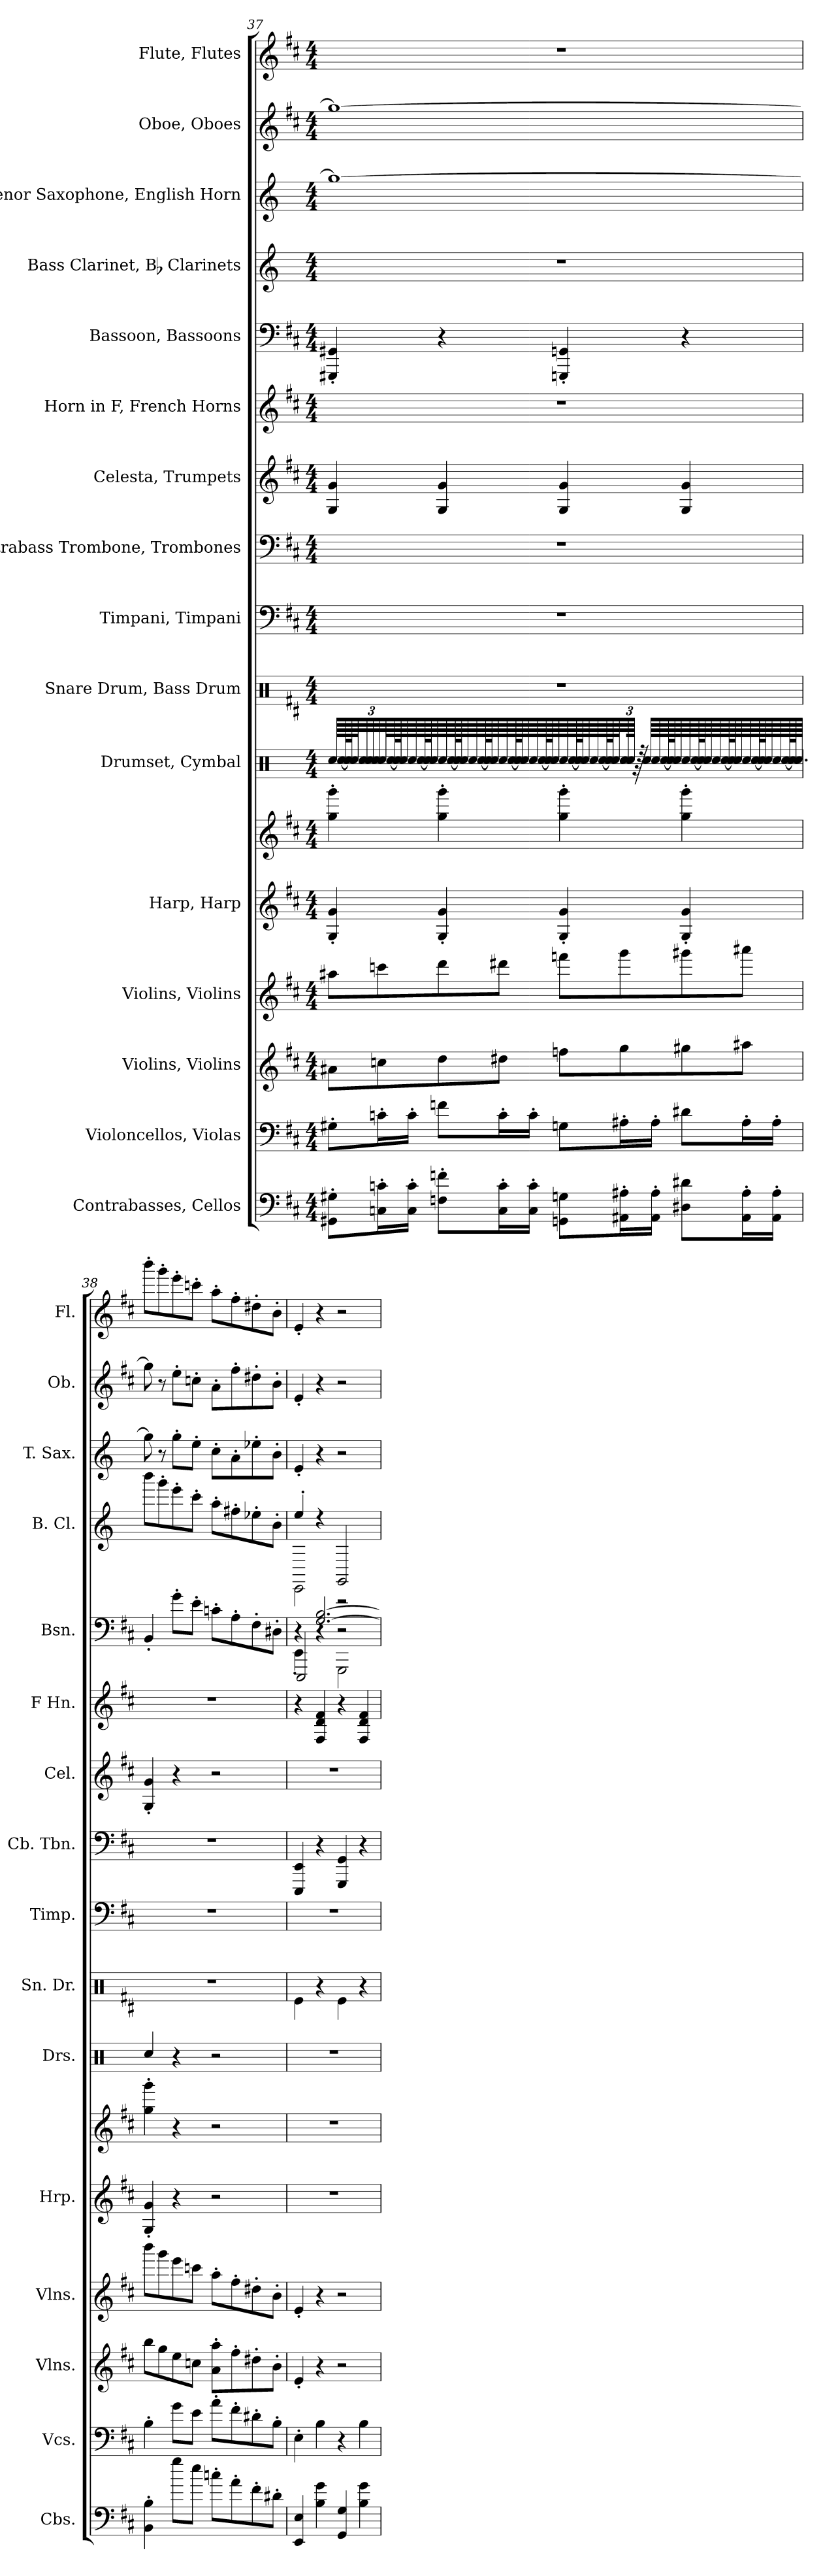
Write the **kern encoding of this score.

**kern	**kern	**kern	**kern	**kern	**kern	**kern	**kern	**kern	**kern	**kern	**kern	**kern	**kern	**kern	**kern	**kern
*part16	*part15	*part14	*part13	*part12	*part12	*part11	*part10	*part9	*part8	*part7	*part6	*part5	*part4	*part3	*part2	*part1
*staff17	*staff16	*staff15	*staff14	*staff13	*staff12	*staff11	*staff10	*staff9	*staff8	*staff7	*staff6	*staff5	*staff4	*staff3	*staff2	*staff1
*I"Contrabasses, Cellos	*I"Violoncellos, Violas	*I"Violins, Violins	*I"Violins, Violins	*I"Harp, Harp	*	*I"Drumset, Cymbal	*I"Snare Drum, Bass Drum	*I"Timpani, Timpani	*I"Contrabass Trombone, Trombones	*I"Celesta, Trumpets	*I"Horn in F, French Horns	*I"Bassoon, Bassoons	*I"Bass Clarinet, B-flat Clarinets	*I"Tenor Saxophone, English Horn	*I"Oboe, Oboes	*I"Flute, Flutes
*I'Cbs.	*I'Vcs.	*I'Vlns.	*I'Vlns.	*I'Hrp.	*	*I'Drs.	*I'Sn. Dr.	*I'Timp.	*I'Cb. Tbn.	*I'Cel.	*I'F Hn.	*I'Bsn.	*I'B. Cl.	*I'T. Sax.	*I'Ob.	*I'Fl.
!!LO:PB:g=z
*clefF4	*clefF4	*clefG2	*clefG2	*clefG2	*clefG2	*clefX	*clefX	*clefF4	*clefF4	*clefG2	*clefG2	*clefF4	*clefG2	*clefG2	*clefG2	*clefG2
*ITrd7c12	*	*	*	*	*	*	*	*	*	*ITrd-7c-12	*ITrd4c7	*	*ITrd8c14	*ITrd8c14	*	*
*k[f#c#]	*k[f#c#]	*k[f#c#]	*k[f#c#]	*k[f#c#]	*k[f#c#]	*k[]	*k[f#c#]	*k[f#c#]	*k[f#c#]	*k[f#c#]	*k[f#]	*k[f#c#]	*k[]	*k[]	*k[f#c#]	*k[f#c#]
*M4/4	*M4/4	*M4/4	*M4/4	*M4/4	*M4/4	*M4/4	*M4/4	*M4/4	*M4/4	*M4/4	*M4/4	*M4/4	*M4/4	*M4/4	*M4/4	*M4/4
=37	=37	=37	=37	=37	=37	=37	=37	=37	=37	=37	=37	=37	=37	=37	=37	=37
8GGG#X\' 8GG#X\'L	8G#X'\L	8a#X\L	8aa#X\L	4G/' 4g/'	4gg\' 4ggg\'	64.Rcc/LLLL	1r	1r	1r	4g/ 4gg/	1r	4GGG#X/' 4GG#X/'	1r	1g_	1gg_	1r
.	.	.	.	.	.	[128Rcc/L	.	.	.	.	.	.	.	.	.	.
.	.	.	.	.	.	128Rcc/J]	.	.	.	.	.	.	.	.	.	.
.	.	.	.	.	.	64.Rcc/J	.	.	.	.	.	.	.	.	.	.
*	*	*	*	*	*	*Xbrackettup	*	*	*	*	*	*	*	*	*	*
.	.	.	.	.	.	48Rcc/	.	.	.	.	.	.	.	.	.	.
.	.	.	.	.	.	48Rcc/	.	.	.	.	.	.	.	.	.	.
.	.	.	.	.	.	48Rcc/	.	.	.	.	.	.	.	.	.	.
16CCn\' 16Cn\'L	16cn'\L	8ccn\	8cccn\	.	.	64.Rcc/L	.	.	.	.	.	.	.	.	.	.
.	.	.	.	.	.	[128Rcc/L	.	.	.	.	.	.	.	.	.	.
.	.	.	.	.	.	128Rcc/J]	.	.	.	.	.	.	.	.	.	.
.	.	.	.	.	.	64.Rcc/	.	.	.	.	.	.	.	.	.	.
16CC\' 16C\'JJ	16c'\JJ	.	.	.	.	64.Rcc/	.	.	.	.	.	.	.	.	.	.
.	.	.	.	.	.	[128Rcc/L	.	.	.	.	.	.	.	.	.	.
.	.	.	.	.	.	128Rcc/J]	.	.	.	.	.	.	.	.	.	.
.	.	.	.	.	.	64.Rcc/	.	.	.	.	.	.	.	.	.	.
8FFn\' 8Fn\'L	8fn\L	8dd\	8ddd\	4G/' 4g/'	4gg\' 4ggg\'	64.Rcc/	.	.	.	4g/ 4gg/	.	4r	.	.	.	.
.	.	.	.	.	.	[128Rcc/L	.	.	.	.	.	.	.	.	.	.
.	.	.	.	.	.	128Rcc/J]	.	.	.	.	.	.	.	.	.	.
.	.	.	.	.	.	64.Rcc/	.	.	.	.	.	.	.	.	.	.
.	.	.	.	.	.	64.Rcc/	.	.	.	.	.	.	.	.	.	.
.	.	.	.	.	.	[128Rcc/L	.	.	.	.	.	.	.	.	.	.
.	.	.	.	.	.	128Rcc/J]	.	.	.	.	.	.	.	.	.	.
.	.	.	.	.	.	64.Rcc/	.	.	.	.	.	.	.	.	.	.
16CC\' 16C\'L	16c'\L	8dd#X\J	8ddd#X\J	.	.	64.Rcc/	.	.	.	.	.	.	.	.	.	.
.	.	.	.	.	.	[128Rcc/L	.	.	.	.	.	.	.	.	.	.
.	.	.	.	.	.	128Rcc/J]	.	.	.	.	.	.	.	.	.	.
.	.	.	.	.	.	64.Rcc/	.	.	.	.	.	.	.	.	.	.
16CC\' 16C\'JJ	16c'\JJ	.	.	.	.	64.Rcc/	.	.	.	.	.	.	.	.	.	.
.	.	.	.	.	.	[128Rcc/L	.	.	.	.	.	.	.	.	.	.
.	.	.	.	.	.	128Rcc/J]	.	.	.	.	.	.	.	.	.	.
.	.	.	.	.	.	64.Rcc/	.	.	.	.	.	.	.	.	.	.
8GGGn\ 8GGn\L	8Gn\L	8ffn\L	8fffn\L	4G/' 4g/'	4gg\' 4ggg\'	64.Rcc/	.	.	.	4g/ 4gg/	.	4GGGn/' 4GGn/'	.	.	.	.
.	.	.	.	.	.	[128Rcc/L	.	.	.	.	.	.	.	.	.	.
.	.	.	.	.	.	128Rcc/J]	.	.	.	.	.	.	.	.	.	.
.	.	.	.	.	.	64.Rcc/	.	.	.	.	.	.	.	.	.	.
.	.	.	.	.	.	64.Rcc/	.	.	.	.	.	.	.	.	.	.
.	.	.	.	.	.	[128Rcc/L	.	.	.	.	.	.	.	.	.	.
.	.	.	.	.	.	128Rcc/J]	.	.	.	.	.	.	.	.	.	.
.	.	.	.	.	.	64.Rcc/J	.	.	.	.	.	.	.	.	.	.
16AAA#X\' 16AA#X\'L	16A#X'\L	8gg\	8ggg\	.	.	48Rcc/	.	.	.	.	.	.	.	.	.	.
.	.	.	.	.	.	96Rcc/JJJk	.	.	.	.	.	.	.	.	.	.
.	.	.	.	.	.	128r	.	.	.	.	.	.	.	.	.	.
.	.	.	.	.	.	64.Rcc/LLLL	.	.	.	.	.	.	.	.	.	.
16AAA#\' 16AA#\'JJ	16A#'\JJ	.	.	.	.	64.Rcc/	.	.	.	.	.	.	.	.	.	.
.	.	.	.	.	.	[128Rcc/L	.	.	.	.	.	.	.	.	.	.
.	.	.	.	.	.	128Rcc/J]	.	.	.	.	.	.	.	.	.	.
.	.	.	.	.	.	64.Rcc/	.	.	.	.	.	.	.	.	.	.
8DD#X\ 8D#X\L	8d#X\L	8gg#X\	8ggg#X\	4G/' 4g/'	4gg\' 4ggg\'	64.Rcc/	.	.	.	4g/ 4gg/	.	4r	.	.	.	.
.	.	.	.	.	.	[128Rcc/L	.	.	.	.	.	.	.	.	.	.
.	.	.	.	.	.	128Rcc/J]	.	.	.	.	.	.	.	.	.	.
.	.	.	.	.	.	64.Rcc/	.	.	.	.	.	.	.	.	.	.
.	.	.	.	.	.	64.Rcc/	.	.	.	.	.	.	.	.	.	.
.	.	.	.	.	.	[128Rcc/L	.	.	.	.	.	.	.	.	.	.
.	.	.	.	.	.	128Rcc/J]	.	.	.	.	.	.	.	.	.	.
.	.	.	.	.	.	64.Rcc/	.	.	.	.	.	.	.	.	.	.
16AAA#\' 16AA#\'L	16A#'\L	8aa#X\J	8aaa#X\J	.	.	64.Rcc/	.	.	.	.	.	.	.	.	.	.
.	.	.	.	.	.	[128Rcc/L	.	.	.	.	.	.	.	.	.	.
.	.	.	.	.	.	128Rcc/J]	.	.	.	.	.	.	.	.	.	.
.	.	.	.	.	.	64.Rcc/	.	.	.	.	.	.	.	.	.	.
16AAA#\' 16AA#\'JJ	16A#'\JJ	.	.	.	.	64.Rcc/	.	.	.	.	.	.	.	.	.	.
.	.	.	.	.	.	[128Rcc/L	.	.	.	.	.	.	.	.	.	.
.	.	.	.	.	.	128Rcc/J]	.	.	.	.	.	.	.	.	.	.
.	.	.	.	.	.	64.Rcc/JJJJ	.	.	.	.	.	.	.	.	.	.
!!LO:PB:g=z
=38	=38	=38	=38	=38	=38	=38	=38	=38	=38	=38	=38	=38	=38	=38	=38	=38
4BBB\' 4BB\'	4B'\	8bb\L	8bbb\L	4G/' 4g/'	4gg\' 4ggg\'	4Rcc/	1r	1r	1r	4g/' 4gg/'	1r	4BB'/	8bb\L	8g\]	8gg\]	8bbb'\L
.	.	8gg\	8ggg\	.	.	.	.	.	.	.	.	.	8gg'\	8r	8r	8ggg'\
8g\L	8g\L	8ee\	8eee\	4r	4r	4r	.	.	.	4r	.	8g'\L	8ee'\	8g'\L	8ee'\L	8eee'\
8e\J	8e\J	8ccn\J	8cccn\J	.	.	.	.	.	.	.	.	8e'\J	8cc'\J	8e'\J	8ccn'\J	8cccn'\J
8cn'\L	8a'\L	8a\' 8aa\'L	8aa'\L	2r	2r	2r	.	.	.	2r	.	8cn'\L	8a'\L	8c'\L	8a'\L	8aa'\L
8A'\	8f#'\	8ff#'\	8ff#'\	.	.	.	.	.	.	.	.	8A'\	8f#X'\	8A'\	8ff#'\	8ff#'\
8F#'\	8d#X'\	8dd#X'\	8dd#X'\	.	.	.	.	.	.	.	.	8F#'\	8e-X'\	8e-X'\	8dd#X'\	8dd#X'\
8D#X'\J	8B'\J	8b'\J	8b'\J	.	.	.	.	.	.	.	.	8D#X'\J	8B'\J	8B'\J	8b'\J	8b'\J
=39	=39	=39	=39	=39	=39	=39	=39	=39	=39	=39	=39	=39	=39	=39	=39	=39
*	*	*	*	*	*	*	*	*	*	*	*	*^	*^	*	*	*
*	*	*	*	*	*	*	*	*	*	*	*	*	*^	*	*	*	*	*
4EEE/ 4EE/	4E'\	4e'/	4e'/	1r	1r	1r	4Re\	1r	4EEE/ 4EE/	1r	4r	4r	4EE'\	2EEE/	4e'/	2EEE\	4E'/	4e'/	4e'/
4BB\ 4G\	4B\	4r	4r	.	.	.	4r	.	4r	.	4BB/ 4G/ 4B/	[2.G/ [2.B/	4r	.	4r	.	4r	4r	4r
4GGG/ 4GG/	4r	2r	2r	.	.	.	4Re\	.	4GGG/ 4GG/	.	4r	.	2GGG\	2r	2GGG/	2r	2r	2r	2r
4BB\ 4G\	4B\	.	.	.	.	.	4r	.	4r	.	4BB/ 4G/ 4B/	.	.	.	.	.	.	.	.
*	*	*	*	*	*	*	*	*	*	*	*	*v	*v	*v	*	*	*	*	*
*	*	*	*	*	*	*	*	*	*	*	*	*	*v	*v	*	*	*
=	=	=	=	=	=	=	=	=	=	=	=	=	=	=	=	=
*-	*-	*-	*-	*-	*-	*-	*-	*-	*-	*-	*-	*-	*-	*-	*-	*-
